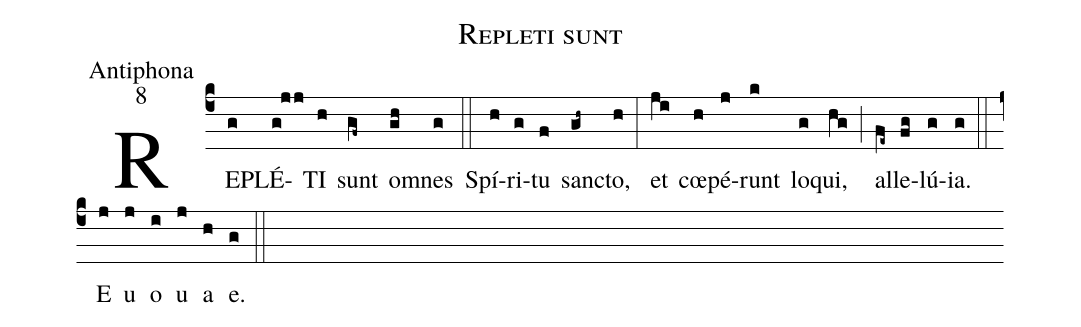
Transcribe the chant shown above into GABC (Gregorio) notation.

name:Repleti sunt;
office-part:Antiphona;
mode:8;
%%
(c4) RE(g)PLÉ(g!jj)TI(h) sunt(gf~) om(gh)nes(g) (::) Spí(h)ri(g)tu(f) sanc(gh~)to,(h) (:) et(ji) cœ(h)pé(j)runt(k) lo(g)qui,(hg) (;) al(fe~)le(fg)lú(g)ia.(g) (::) E(j) u(j) o(i) u(j) a(h) e.(g) (::)
